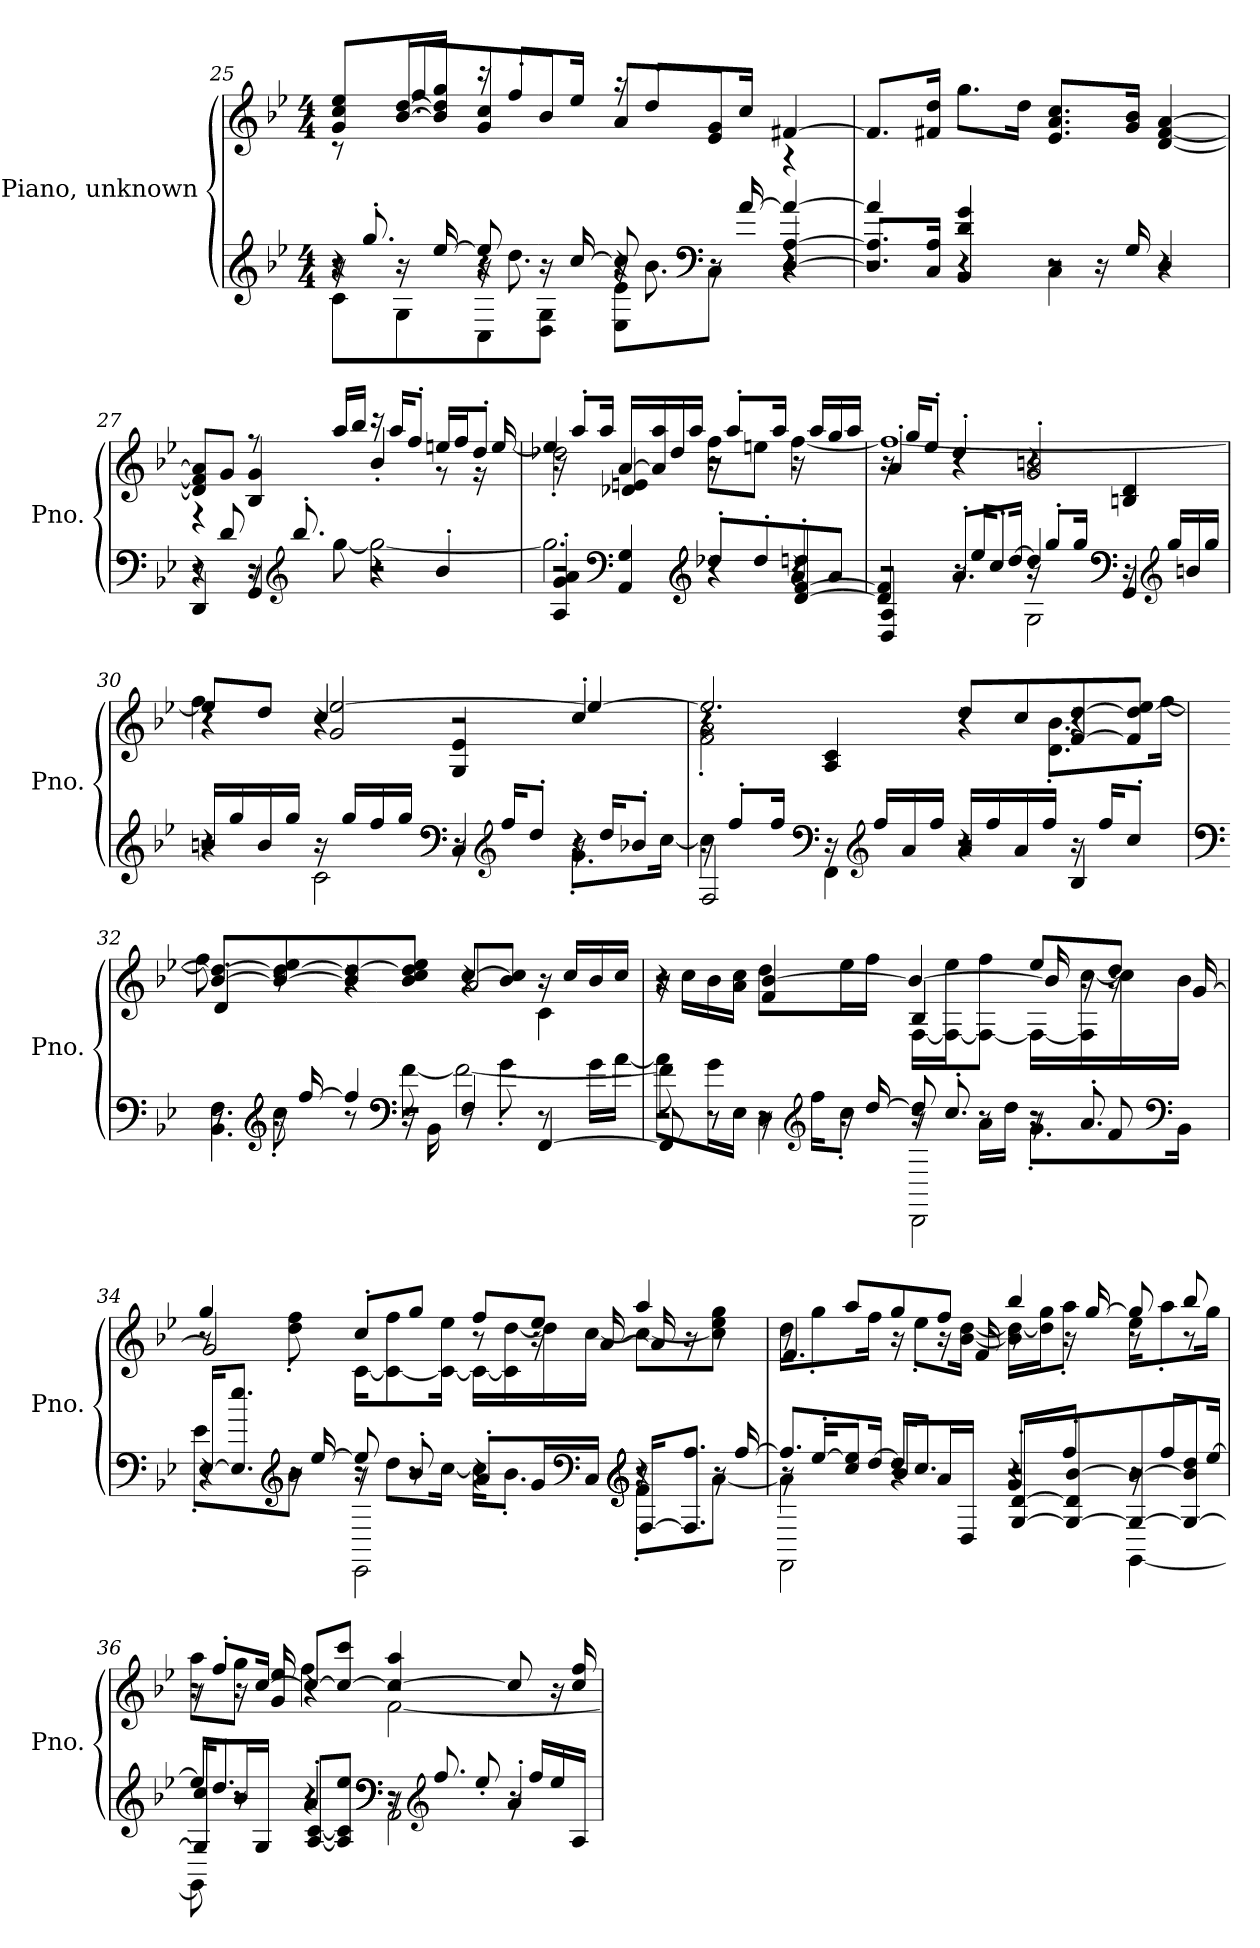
**kern	**kern
*part1	*part1
*staff2	*staff1
*I"Piano, unknown	*
*I'Pno.	*
!!LO:PB:g=z
*clefG2	*clefG2
*k[b-e-]	*k[b-e-]
*M4/4	*M4/4
=25	=25
*^	*^
*	*^	*	*
*	*	*^	*	*
8r	4r	16r	8c\L	8g/ 8cc/ 8ee-/L	8r
.	.	8.gg'/	.	.	.
16r	.	.	8G\	[16b-/ [16dd/L	8ff'/L
[16ee-/	.	.	.	16b-/] 16dd/] 16gg/JJ	.
8ee-/]	16r	4r	8C\	16r	8g/ 8cc/
.	8.dd\	.	.	8ff'/L	.
16r	.	.	8D\ 8G\J	.	8b-/J
[16cc/	.	.	.	16ee-/Jk	.
8cc/]	16r	4r	8E-\ 8e-\L	16r	8a/L
.	8.b-\	.	.	8dd'/L	.
*clefF4	*	*	*	*	*
16r	.	.	8C\J	.	8e-/ 8g/J
[16a/	.	.	.	16cc/Jk	.
4a/_	4r	[4D/ [4A/	4r	[4f#X/	4r
*	*	*v	*v	*	*
*	*	*	*v	*v
=26	=26	=26	=26
4a/]	8.D/] 8.A/]L	2r	8.f#/L]
.	16C/ 16A/Jk	.	16f#X/ 16dd/Jk
4r	4BB-/ 4d/ 4g/	.	8.gg\L
.	.	.	16dd\Jk
2r	8r	4C\	8.e-/ 8.a/ 8.cc/L
.	16r	.	.
.	16G/	.	16g/ 16b-/Jk
.	4D/	4r	[4d/ [4f#/ [4a/
!!LO:LB:g=z
=27	=27	=27	=27
*	*	*	*^
8r	4r	4DD/	8d/] 8f#/] 8a/]L	4r
8d/	.	.	8g/J	.
16r	8r	4GG/	8r	4B-/ 4g/
*clefG2	*	*	*	*
8.bb-'/	.	.	.	.
.	[8gg\	.	16aa/LL	.
.	.	.	16bb-/JJ	.
4r	2gg\_	2r	16r	4b-'/
.	.	.	16aa/KL	.
.	.	.	8ff'/J	.
4b-'/	.	.	16een/LL	8r
.	.	.	16ff/J	.
.	.	.	8dd'/J	16r
.	.	.	.	[16ee/
=28	=28	=28	=28	=28
*	*	*	*	*^
4A/' 4g/' 4a/'	2.gg\]	2r	16r	2dd-X'\	4ee/]
.	.	.	8aa'/L	.	.
.	.	.	16aa/Jk	.	.
*clefF4	*	*	*	*	*
4AA/ 4G/	.	.	[16a/LL	.	4d-X/ 4en/
.	.	.	16a/] 16aa/	.	.
.	.	.	16dd-/	.	.
.	.	.	16aa/JJ	.	.
*clefG2	*	*	*	*	*
8dd-X'/L	.	4r	16r	8ff\L	2r
.	.	.	8aa'/L	.	.
8dd-'/	.	.	.	8een\J	.
.	.	.	16aa/Jk	.	.
8a'/	4r	[4d/ [4f/ 4ddn/	16r	[4ff\	.
.	.	.	16aa/LL	.	.
8a/J	.	.	16gg/	.	.
.	.	.	16aa/JJ	.	.
!!LO:LB:g=z	!!	!!
=29	=29	=29	=29	=29	=29
4D/ 4A/	2r	4d/] 4f/]	16r	1ff_	4a'/
.	.	.	16gg/KL	.	.
.	.	.	8ee-'/J	.	.
16r	.	8.a'/L	4dd'/	.	4r
16ee-/KL	.	.	.	.	.
8cc'/J	.	.	.	.	.
.	.	[16dd/Jk	.	.	.
16r	2G\	4dd/]	4r	.	2g/' 2bn/'
8gg'/L	.	.	.	.	.
16gg/Jk	.	.	.	.	.
*clefF4	*	*	*	*	*
16r	.	4GG/	4Bn/ 4d/	.	.
*clefG2	*	*	*	*	*
16gg/LL	.	.	.	.	.
16bn/	.	.	.	.	.
16gg/JJ	.	.	.	.	.
=30	=30	=30	=30	=30	=30
16bn/LL	4r	2r	8ee-/L	4ff\]	4r
16gg/	.	.	.	.	.
16b/	.	.	8dd/J	.	.
16gg/JJ	.	.	.	.	.
16r	2c\	.	4cc/	4r	2g/ [2ee-/
16gg/LL	.	.	.	.	.
16ff/	.	.	.	.	.
16gg/JJ	.	.	.	.	.
*clefF4	*	*	*	*	*
16r	.	4C/	4G/ 4e-/	2r	.
*clefG2	*	*	*	*	*
16ff/KL	.	.	.	.	.
8dd'/J	.	.	.	.	.
16r	8.g'\L	4r	4cc'/	.	4ee-/_
16dd/KL	.	.	.	.	.
8b-X'/J	.	.	.	.	.
.	[16cc\Jk	.	.	.	.
!!LO:LB:g=z	!!	!!
=31	=31	=31	=31	=31	=31
16r	4cc\]	2F/	4r	2f\' 2a\'	2.ee-/]
8ff'/L	.	.	.	.	.
16ff/Jk	.	.	.	.	.
*clefF4	*	*	*	*	*
16r	4FF\	.	4A/ 4c/	.	.
*clefG2	*	*	*	*	*
16ff/LL	.	.	.	.	.
16a/	.	.	.	.	.
16ff/JJ	.	.	.	.	.
16a/LL	2r	4r	8dd/L	4r	.
16ff/	.	.	.	.	.
16a/	.	.	8cc/	.	.
16ff/JJ	.	.	.	.	.
16r	.	4B-/	[8f/ [8dd/	8.d\' 8.b-\'L	4r
16ff/KL	.	.	.	.	.
8cc'/J	.	.	8f/] 8dd/_ 8ee-/J	.	.
.	.	.	.	[16ff\Jk	.
*v	*v	*v	*	*	*
=32	=32	=32	=32
*clefF4	*	*	*
*^	*	*	*
*	*^	*	*	*
*	*	*^	*	*	*
1r	8r	8r	4.BB-\ 4.F\	[8b-/ 8dd/_L	8ff\]	4d'/
*clefG2	*	*	*	*	*	*
.	8cc'\	16r	.	8b-/_ 8dd/_ 8ee-/	8r	.
.	.	[16ff/	.	.	.	.
.	8r	4ff/]	.	8b-/] 8dd/_	4r	4r
*clefF4	*	*	*	*	*	*
.	16r	.	[8f\	8b-/ 8cc/ 8dd/] 8ee-/J	.	.
.	16BB-\	.	.	.	.	.
.	8r	4F/	2f\_	[8cc/L	4r	2a/
.	8g'\	.	.	8b-/ 8cc/]J	.	.
.	8r	[4FF/	.	16r	4c\	.
.	.	.	.	16cc/LL	.	.
.	16g\LL	.	.	16b-/	.	.
.	[16a\JJ	.	.	16cc/JJ	.	.
!!LO:LB:g=z	!!	!!
=33	=33	=33	=33	=33	=33	=33
2r	8a\L]	8FF/]	8f\]	2r	16r	4r
.	.	.	.	.	16cc\LL	.
.	16g\L	8r	8r	.	16b-\	.
.	16E-\JJ	.	.	.	16a\ 16cc\JJ	.
.	16r	8r	4D\	.	8dd\L	4f/ [4b-/
*clefG2	*	*	*	*	*	*
.	16ff\KL	.	.	.	.	.
.	8cc'\J	16r	.	.	16ee-\L	.
.	.	[16dd/	.	.	16ff\JJ	.
16r	8r	8dd/]	2DD\	4B-/	[16F\LL	4b-/_
8.cc'/	.	.	.	.	16F\_ 16ee-\J	.
.	16a\LL	8r	.	.	8F\_ 8ff\J	.
.	16dd\JJ	.	.	.	.	.
16r	8.g'\L	8r	.	8ee-/L	16F\LL_	16b-/]
8.a'/	.	.	.	.	16F\] [16cc\	16r
.	.	8f/	.	8dd/J	16cc\]	16r
*clefF4	*	*	*	*	*	*
.	16BB-\Jk	.	.	.	16b-\JJ	[16g/
!!LO:LB:g=z	!!	!!
=34	=34	=34	=34	=34	=34	=34
8r	4r	[16E-/KL	8e-'\L	4gg/	8r	2g/]
.	.	8.E-/] 8.ee-/J	.	.	.	.
*clefG2	*	*	*	*	*	*
16r	.	.	8b-\J	.	8dd\' 8ff\'	.
[16ee-/	.	.	.	.	.	.
8ee-/]	16r	8r	2EE-\	8cc'/L	[16c\KL	.
.	8dd\L	.	.	.	8c\_ 8ff\	.
8r	.	8b-'/	.	8gg/J	.	.
.	[16cc\Jk	.	.	.	16c\_ 16ee-\Jk	.
4r	16cc\KL]	8a'/L	.	8ff/L	16c\LL_	8r
.	8.b-'\J	.	.	.	16c\] [16dd\	.
.	.	16g/L	.	8ee-/J	16dd\]	16r
*clefF4	*	*	*	*	*	*
.	.	16C/JJ	.	.	[16cc\JJ	[16a/
*clefG2	*	*	*	*	*	*
8r	8f'\L	[16F/KL	4r	4aa/	8cc\L_	16a/]
.	.	8.F/] 8.ff/J	.	.	.	16r
16r	[8a\J	.	.	.	8cc\] 8ee-\ 8gg\J	8r
[16ff/	.	.	.	.	.	.
!!LO:PB:g=z	!!	!!
=35	=35	=35	=35	=35	=35	=35
8.ff/L]	4a\]	16r	2FF\	8r	16dd\KL	4.f/
.	.	[16ee-'/KL	.	.	8gg'\	.
.	.	8cc/' 8ee-/]'J	.	8aa/L	.	.
[16dd/Jk	.	.	.	.	16ff\Jk	.
16dd/KL]	4r	8b-'/L	.	8gg/	16r	.
8.cc'/J	.	.	.	.	8ee-'\L	.
.	.	16a/L	.	8ff/J	.	16r
.	.	16D/JJ	.	.	[16b-\ [16dd\Jk	16f/
8g'/L	2r	[8G/ [8d/L	4r	4bb-/	16b-\] 16dd\_LL	8r
.	.	.	.	.	16dd\] 16gg\J	.
8ff'/J	.	8G/_ 8d/] [8b-/	.	.	8aa'\J	16r
.	.	.	.	.	.	[16gg/
16r	.	8G/_ 8b-/_	[4GG\	8r	16ee-\KL	8gg/]
8ff/L	.	.	.	.	8aa'\	.
.	.	8G/_ 8b-/] 8dd/J	.	8bb-/	.	8r
[16ee-/Jk	.	.	.	.	16gg\Jk	.
*	*	*v	*v	*	*	*
=36	=36	=36	=36	=36	=36
16ee-/KL]	8G/] 8cc/L	8GG\]	16r	8aa\L	8r
8.dd'/J	.	.	8ff'/L	.	.
.	16b-/L	8r	.	8gg\J	16r
.	16G/JJ	.	[16cc/Jk	.	16g/ 16ee-/
4a'/	[8A/ [8c/L	4r	8cc/L_	4ff\	4r
.	8A/] 8c/] 8ee-/J	.	8cc/_ 8ccc/J	.	.
*clefF4	*	*	*	*	*
16r	8r	2AA\	4cc/_ 4aa/	[2f\	2r
*clefG2	*	*	*	*	*
8.ff/	.	.	.	.	.
.	8ee-'/	.	.	.	.
4a'/	16r	.	8cc/]	.	.
.	16ff/LL	.	.	.	.
.	16ee-/	.	16r	.	.
.	16A/JJ	.	16cc/ 16ff/	.	.
*v	*v	*v	*	*	*
*	*v	*v	*v
=	=
*-	*-
